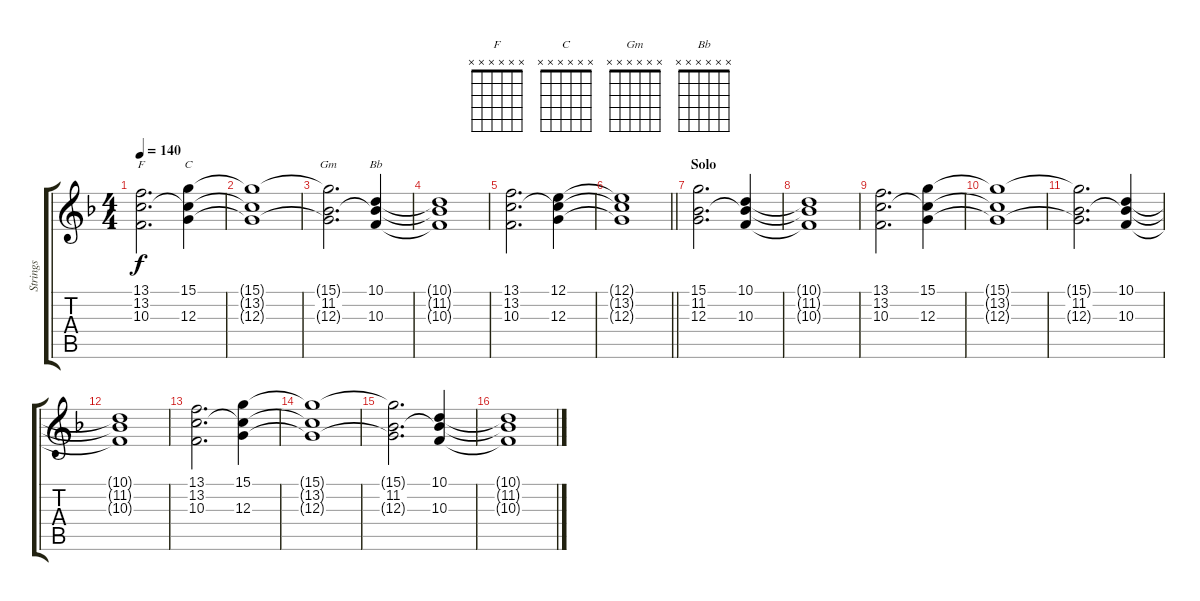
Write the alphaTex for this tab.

\track ("Strings" "Strings") {instrument stringensemble1}
\staff {score tabs}
\tuning (E4 B3 G3 D3 A2 E2) {hide}
\chord ("F" x x x x x x)
\chord ("C" x x x x x x)
\chord ("Gm" x x x x x x)
\chord ("Bb" x x x x x x)
\ts (4 4)
\tempo 140
\clef g2
\ks f
(13.1 13.2 10.3).2{d ch "F" dy f} (15.1 13.2{t} 12.3).4{ch "C"} |
(15.1{t} 13.2{t} 12.3{t}).1 |
(15.1{t} 11.2 12.3{t}).2{d ch "Gm"} (10.1 11.2{t} 10.3).4{ch "Bb"} |
(10.1{t} 11.2{t} 10.3{t}).1 |
(13.1 13.2 10.3).2{d} (12.1 13.2{t} 12.3).4 |
\barLineRight lightlight
(12.1{t} 13.2{t} 12.3{t}).1 |
\section ("" "Solo")
(15.1 11.2 12.3).2{d} (10.1 11.2{t} 10.3).4 |
(10.1{t} 11.2{t} 10.3{t}).1 |
(13.1 13.2 10.3).2{d} (15.1 13.2{t} 12.3).4 |
(15.1{t} 13.2{t} 12.3{t}).1 |
(15.1{t} 11.2 12.3{t}).2{d} (10.1 11.2{t} 10.3).4 |
(10.1{t} 11.2{t} 10.3{t}).1 |
(13.1 13.2 10.3).2{d} (15.1 13.2{t} 12.3).4 |
(15.1{t} 13.2{t} 12.3{t}).1 |
(15.1{t} 11.2 12.3{t}).2{d} (10.1 11.2{t} 10.3).4 |
(10.1{t} 11.2{t} 10.3{t}).1
